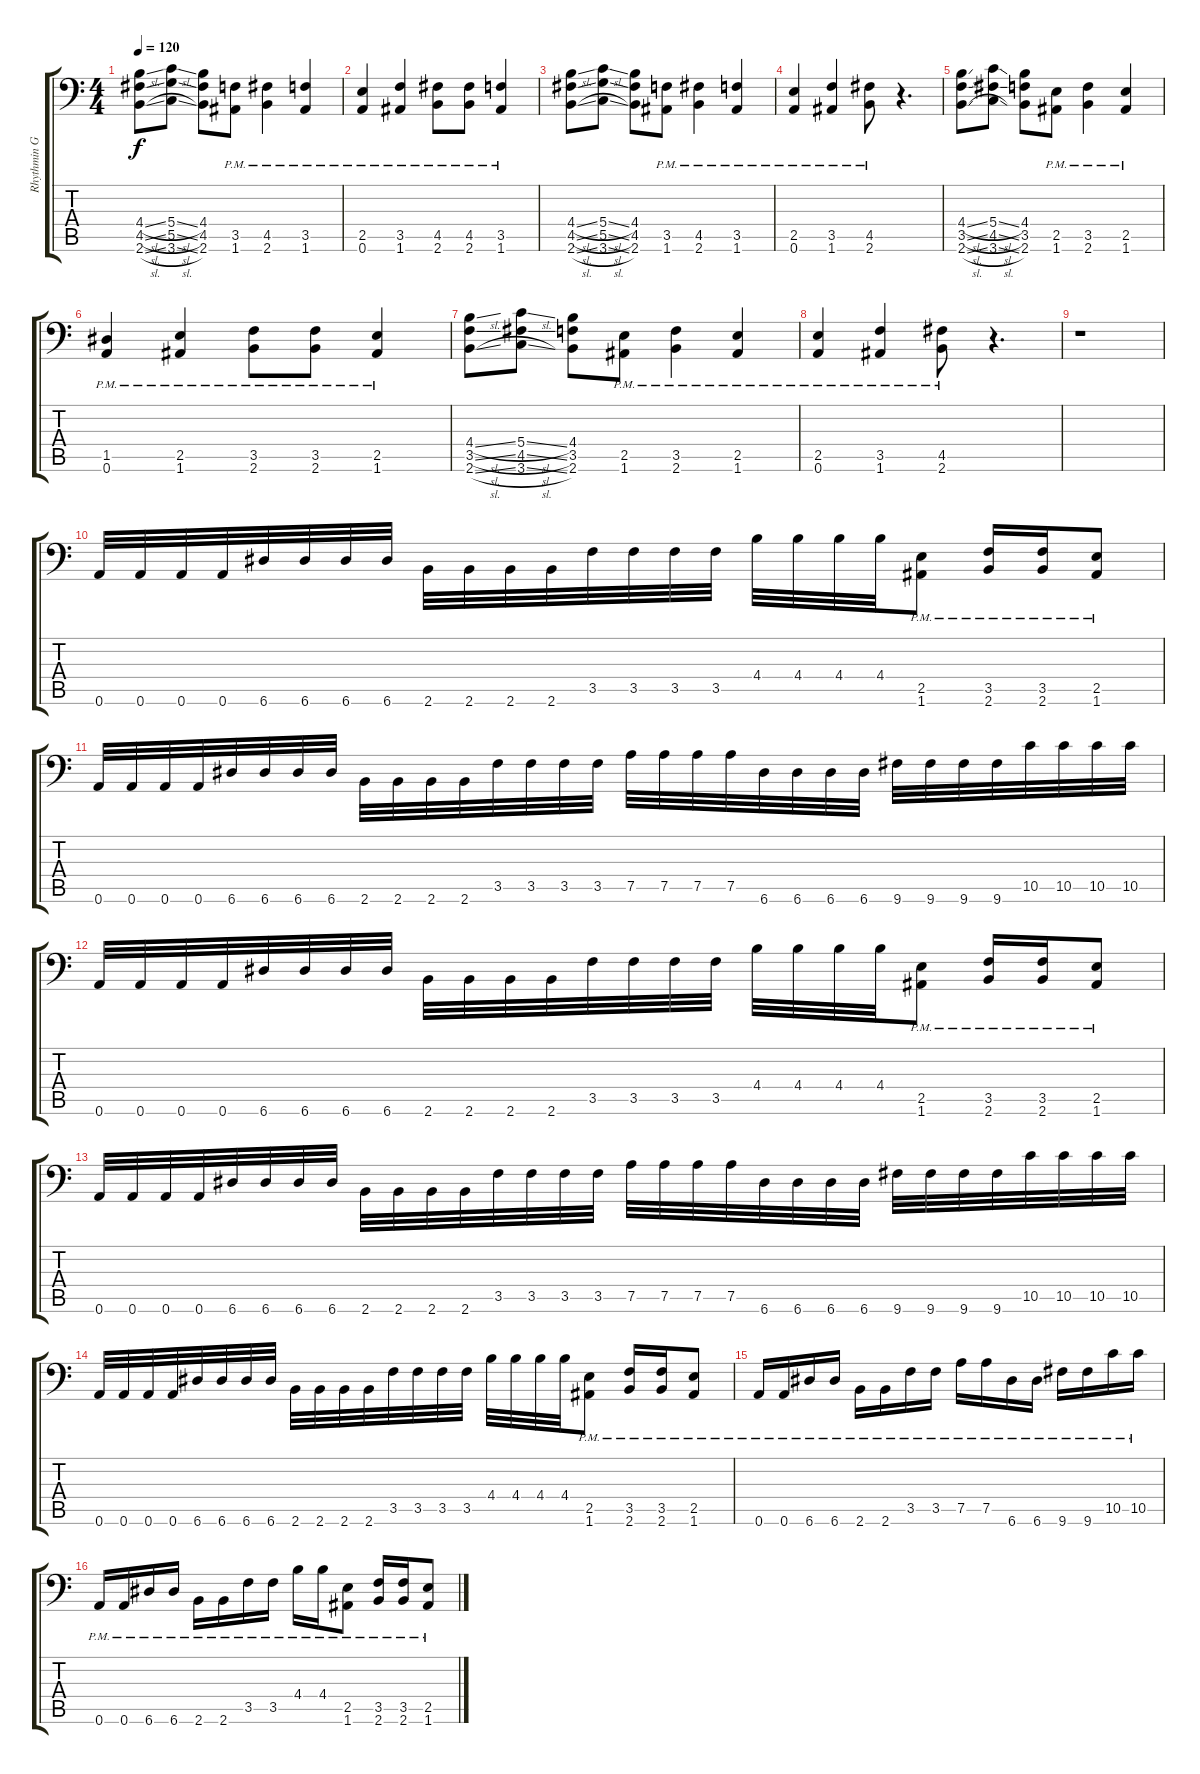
\track ("Rhythmin Guitar #1" "Rhythmin G") {instrument distortionguitar}
\staff {score tabs}
\tuning (A3 E3 C3 G2 D2 A1) {hide}
\ts (4 4)
\tempo 120
\clef f4
\ks c
(4.4{sl} 4.5{sl} 2.6{sl}).8{dy f} (5.4{sl} 5.5{sl} 3.6{sl}).8 (4.4 4.5 2.6).8 (3.5{pm} 1.6{pm}).8 (4.5{pm} 2.6{pm}).4 (3.5{pm} 1.6{pm}).4 |
(2.5{pm} 0.6{pm}).4 (3.5{pm} 1.6{pm}).4 (4.5{pm} 2.6{pm}).8 (4.5{pm} 2.6{pm}).8 (3.5{pm} 1.6{pm}).4 |
(4.4{sl} 4.5{sl} 2.6{sl}).8 (5.4{sl} 5.5{sl} 3.6{sl}).8 (4.4 4.5 2.6).8 (3.5{pm} 1.6{pm}).8 (4.5{pm} 2.6{pm}).4 (3.5{pm} 1.6{pm}).4 |
(2.5{pm} 0.6{pm}).4 (3.5{pm} 1.6{pm}).4 (4.5{pm} 2.6{pm}).8 r.4{d} |
(4.4{sl} 3.5{sl} 2.6{sl}).8 (5.4{sl} 4.5{sl} 3.6{sl}).8 (4.4 3.5 2.6).8 (2.5{pm} 1.6{pm}).8 (3.5{pm} 2.6{pm}).4 (2.5{pm} 1.6{pm}).4 |
(1.5{pm} 0.6{pm}).4 (2.5{pm} 1.6{pm}).4 (3.5{pm} 2.6{pm}).8 (3.5{pm} 2.6{pm}).8 (2.5{pm} 1.6{pm}).4 |
(4.4{sl} 3.5{sl} 2.6{sl}).8 (5.4{sl} 4.5{sl} 3.6{sl}).8 (4.4 3.5 2.6).8 (2.5{pm} 1.6{pm}).8 (3.5{pm} 2.6{pm}).4 (2.5{pm} 1.6{pm}).4 |
(2.5{pm} 0.6{pm}).4 (3.5{pm} 1.6{pm}).4 (4.5{pm} 2.6{pm}).8 r.4{d} |
r.1 |
0.6.32 0.6.32 0.6.32 0.6.32 6.6.32 6.6.32 6.6.32 6.6.32 2.6.32 2.6.32 2.6.32 2.6.32 3.5.32 3.5.32 3.5.32 3.5.32 4.4.32 4.4.32 4.4.32 4.4.32 (2.5{pm} 1.6{pm}).8 (3.5{pm} 2.6{pm}).16 (3.5{pm} 2.6{pm}).16 (2.5{pm} 1.6{pm}).8 |
0.6.32 0.6.32 0.6.32 0.6.32 6.6.32 6.6.32 6.6.32 6.6.32 2.6.32 2.6.32 2.6.32 2.6.32 3.5.32 3.5.32 3.5.32 3.5.32 7.5.32 7.5.32 7.5.32 7.5.32 6.6.32 6.6.32 6.6.32 6.6.32 9.6.32 9.6.32 9.6.32 9.6.32 10.5.32 10.5.32 10.5.32 10.5.32 |
0.6.32 0.6.32 0.6.32 0.6.32 6.6.32 6.6.32 6.6.32 6.6.32 2.6.32 2.6.32 2.6.32 2.6.32 3.5.32 3.5.32 3.5.32 3.5.32 4.4.32 4.4.32 4.4.32 4.4.32 (2.5{pm} 1.6{pm}).8 (3.5{pm} 2.6{pm}).16 (3.5{pm} 2.6{pm}).16 (2.5{pm} 1.6{pm}).8 |
0.6.32 0.6.32 0.6.32 0.6.32 6.6.32 6.6.32 6.6.32 6.6.32 2.6.32 2.6.32 2.6.32 2.6.32 3.5.32 3.5.32 3.5.32 3.5.32 7.5.32 7.5.32 7.5.32 7.5.32 6.6.32 6.6.32 6.6.32 6.6.32 9.6.32 9.6.32 9.6.32 9.6.32 10.5.32 10.5.32 10.5.32 10.5.32 |
0.6.32 0.6.32 0.6.32 0.6.32 6.6.32 6.6.32 6.6.32 6.6.32 2.6.32 2.6.32 2.6.32 2.6.32 3.5.32 3.5.32 3.5.32 3.5.32 4.4.32 4.4.32 4.4.32 4.4.32 (2.5{pm} 1.6{pm}).8 (3.5{pm} 2.6{pm}).16 (3.5{pm} 2.6{pm}).16 (2.5{pm} 1.6{pm}).8 |
0.6{pm}.16 0.6{pm}.16 6.6{pm}.16 6.6{pm}.16 2.6{pm}.16 2.6{pm}.16 3.5{pm}.16 3.5{pm}.16 7.5{pm}.16 7.5{pm}.16 6.6{pm}.16 6.6{pm}.16 9.6{pm}.16 9.6{pm}.16 10.5{pm}.16 10.5{pm}.16 |
0.6{pm}.16 0.6{pm}.16 6.6{pm}.16 6.6{pm}.16 2.6{pm}.16 2.6{pm}.16 3.5{pm}.16 3.5{pm}.16 4.4{pm}.16 4.4{pm}.16 (2.5{pm} 1.6{pm}).8 (3.5{pm} 2.6{pm}).16 (3.5{pm} 2.6{pm}).16 (2.5{pm} 1.6{pm}).8
